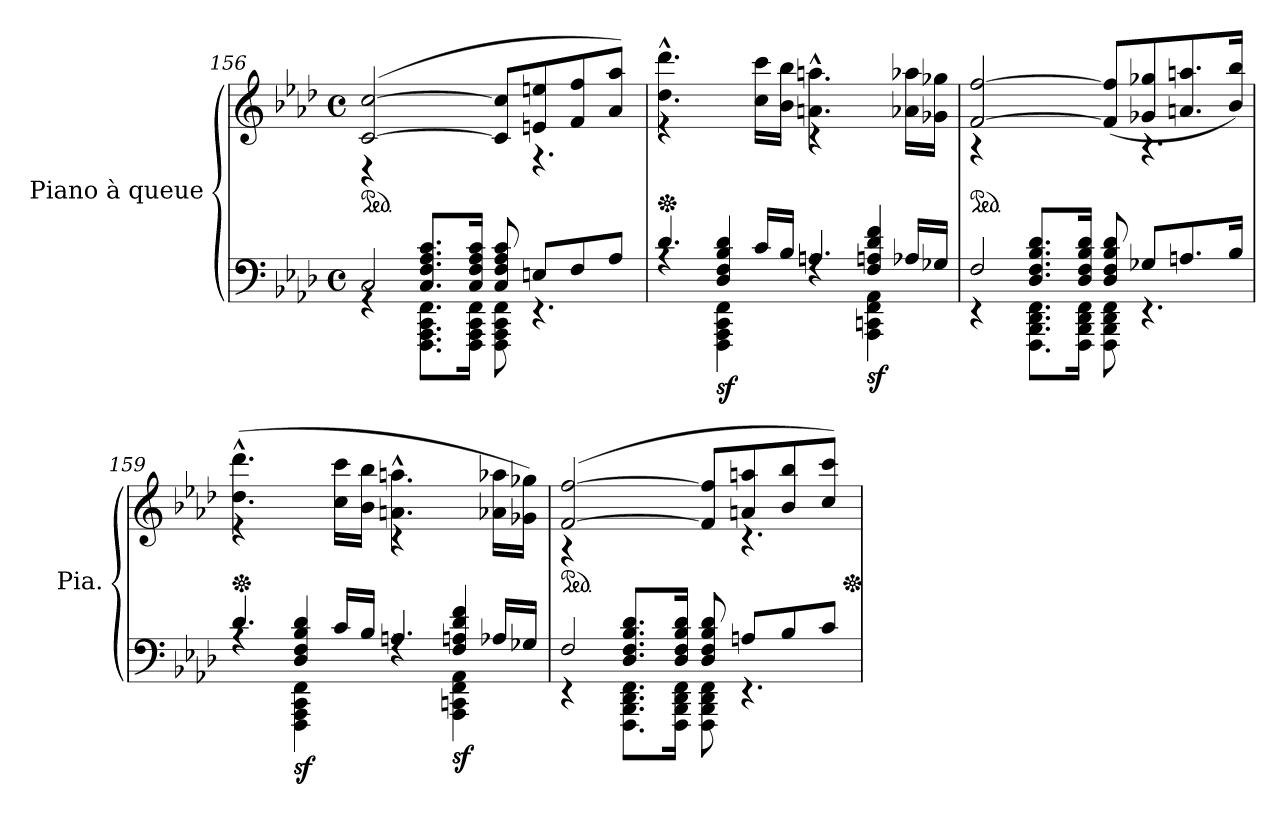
**kern	**kern	**dynam
*part1	*part1	*part1
*staff2	*staff1	*staff1/2
*I"Piano à queue	*	*
*I'Pia.	*	*
!!LO:PB:g=z
*clefF4	*clefG2	*
*k[b-e-a-d-]	*k[b-e-a-d-]	*
*M4/4	*M4/4	*
*met(c)	*met(c)	*
=156	=156	=156
*^	*	*
*	*^	*	*
*	*	*	*ped	*
*	*	*	*^	*
4ryy	2C/	4rGG	([2c/ [2cc/	4r	.
!	!	!	!	!	!LO:DY:b=2
!	!	!	!	!	!LO:DY:n=1:b
8.C/ 8.F/ 8.A-/ 8.c/L	.	8.FFF\ 8.AAA-\ 8.CC\ 8.FF\L	.	4.ryy	sf sf
16C/ 16F/ 16A-/ 16c/Jk	.	16FFF\ 16AAA-\ 16CC\ 16FF\Jk	.	.	.
8C/ 8F/ 8A-/ 8c/	8ryy	8FFF\ 8AAA-\ 8CC\ 8FF\	8c/] 8cc/]L	.	.
4.ryy	8En/L	4.r	8en/ 8een/	4.r	.
.	8F/	.	8f/ 8ff/	.	.
.	8A-/J	.	8a-/ 8aa-/J)	.	.
=157	=157	=157	=157	=157	=157
*	*	*	*Xped	*	*
4ryy	4.d-/	4rA	4.dd-\^^ 4.ddd-\^^	4r	.
!	!	!	!	!	!LO:DY:b=2
4D-/ 4F/ 4B-/ 4d-/	.	4FFF\ 4AAA-\ 4CC\ 4FF\	.	4ryy	sf
.	16c/LL	.	16cc\ 16ccc\LL	.	.
.	16B-/JJ	.	16b-\ 16bb-\JJ	.	.
4ryy	4.An/	4rF	4.an\^^ 4.aan\^^	4r	.
!	!	!	!	!	!LO:DY:b=2
4F/ 4An/ 4d-/ 4f/	.	4AAA-\ 4CCn\ 4FF\ 4AA-\	.	4ryy	sf
.	16A-X/LL	.	16a-X\ 16aa-X\LL	.	.
.	16G-X/JJ	.	16g-X\ 16gg-X\JJ	.	.
=158	=158	=158	=158	=158	=158
*	*	*	*ped	*	*
4ryy	2F/	4r	[2f/ [2ff/	4r	.
!	!	!	!	!	!LO:DY:b=2
!	!	!	!	!	!LO:DY:n=1:b
8.D-/ 8.F/ 8.B-/ 8.d-/L	.	8.FFF\ 8.BBB-\ 8.DD-\ 8.FF\L	.	4.ryy	sf sf
16D-/ 16F/ 16B-/ 16d-/Jk	.	16FFF\ 16BBB-\ 16DD-\ 16FF\Jk	.	.	.
8D-/ 8F/ 8B-/ 8d-/	8ryy	8FFF\ 8BBB-\ 8DD-\ 8FF\	(8f/] 8ff/]L	.	.
4.ryy	8G-X/L	4.r	8g-X/ 8gg-X/	4.r	.
.	8.An/	.	8.an/ 8.aan/	.	.
.	16B-/Jk	.	16b-/ 16bb-/Jk)	.	.
!!LO:LB:g=z	!!
=159	=159	=159	=159	=159	=159
*	*	*	*Xped	*	*
4ryy	4.d-/	4rA	(>4.dd-\^^ 4.ddd-\^^	4r	.
!	!	!	!	!	!LO:DY:b=2
4D-/ 4F/ 4B-/ 4d-/	.	4FFF\ 4AAA-\ 4CC\ 4FF\	.	4ryy	sf
.	16c/LL	.	16cc\ 16ccc\LL	.	.
.	16B-/JJ	.	16b-\ 16bb-\JJ	.	.
4ryy	4.An/	4rF	4.an\^^ 4.aan\^^	4r	.
!	!	!	!	!	!LO:DY:b=2
4F/ 4An/ 4d-/ 4f/	.	4AAA-\ 4CCn\ 4FF\ 4AA-\	.	4ryy	sf
.	16A-X/LL	.	16a-X\ 16aa-X\LL	.	.
.	16G-X/JJ	.	16g-X\ 16gg-X\JJ)	.	.
=160	=160	=160	=160	=160	=160
*	*	*	*ped	*	*
4ryy	2F/	4r	([2f/ [2ff/	4r	.
!	!	!	!	!	!LO:DY:b=2
!	!	!	!	!	!LO:DY:n=1:b
8.D-/ 8.F/ 8.B-/ 8.d-/L	.	8.FFF\ 8.BBB-\ 8.DD-\ 8.FF\L	.	4.ryy	sf sf
16D-/ 16F/ 16B-/ 16d-/Jk	.	16FFF\ 16BBB-\ 16DD-\ 16FF\Jk	.	.	.
8D-/ 8F/ 8B-/ 8d-/	8ryy	8FFF\ 8BBB-\ 8DD-\ 8FF\	8f/] 8ff/]L	.	.
4.ryy	8An/L	4.r	8an/ 8aan/	4.r	.
.	8B-/	.	8b-/ 8bb-/	.	.
.	8c/J	.	8cc/ 8ccc/J)	.	.
*	*v	*v	*	*	*
*	*	*v	*v	*
*	*	*Xped	*
*v	*v	*	*
=	=	=
*-	*-	*-
